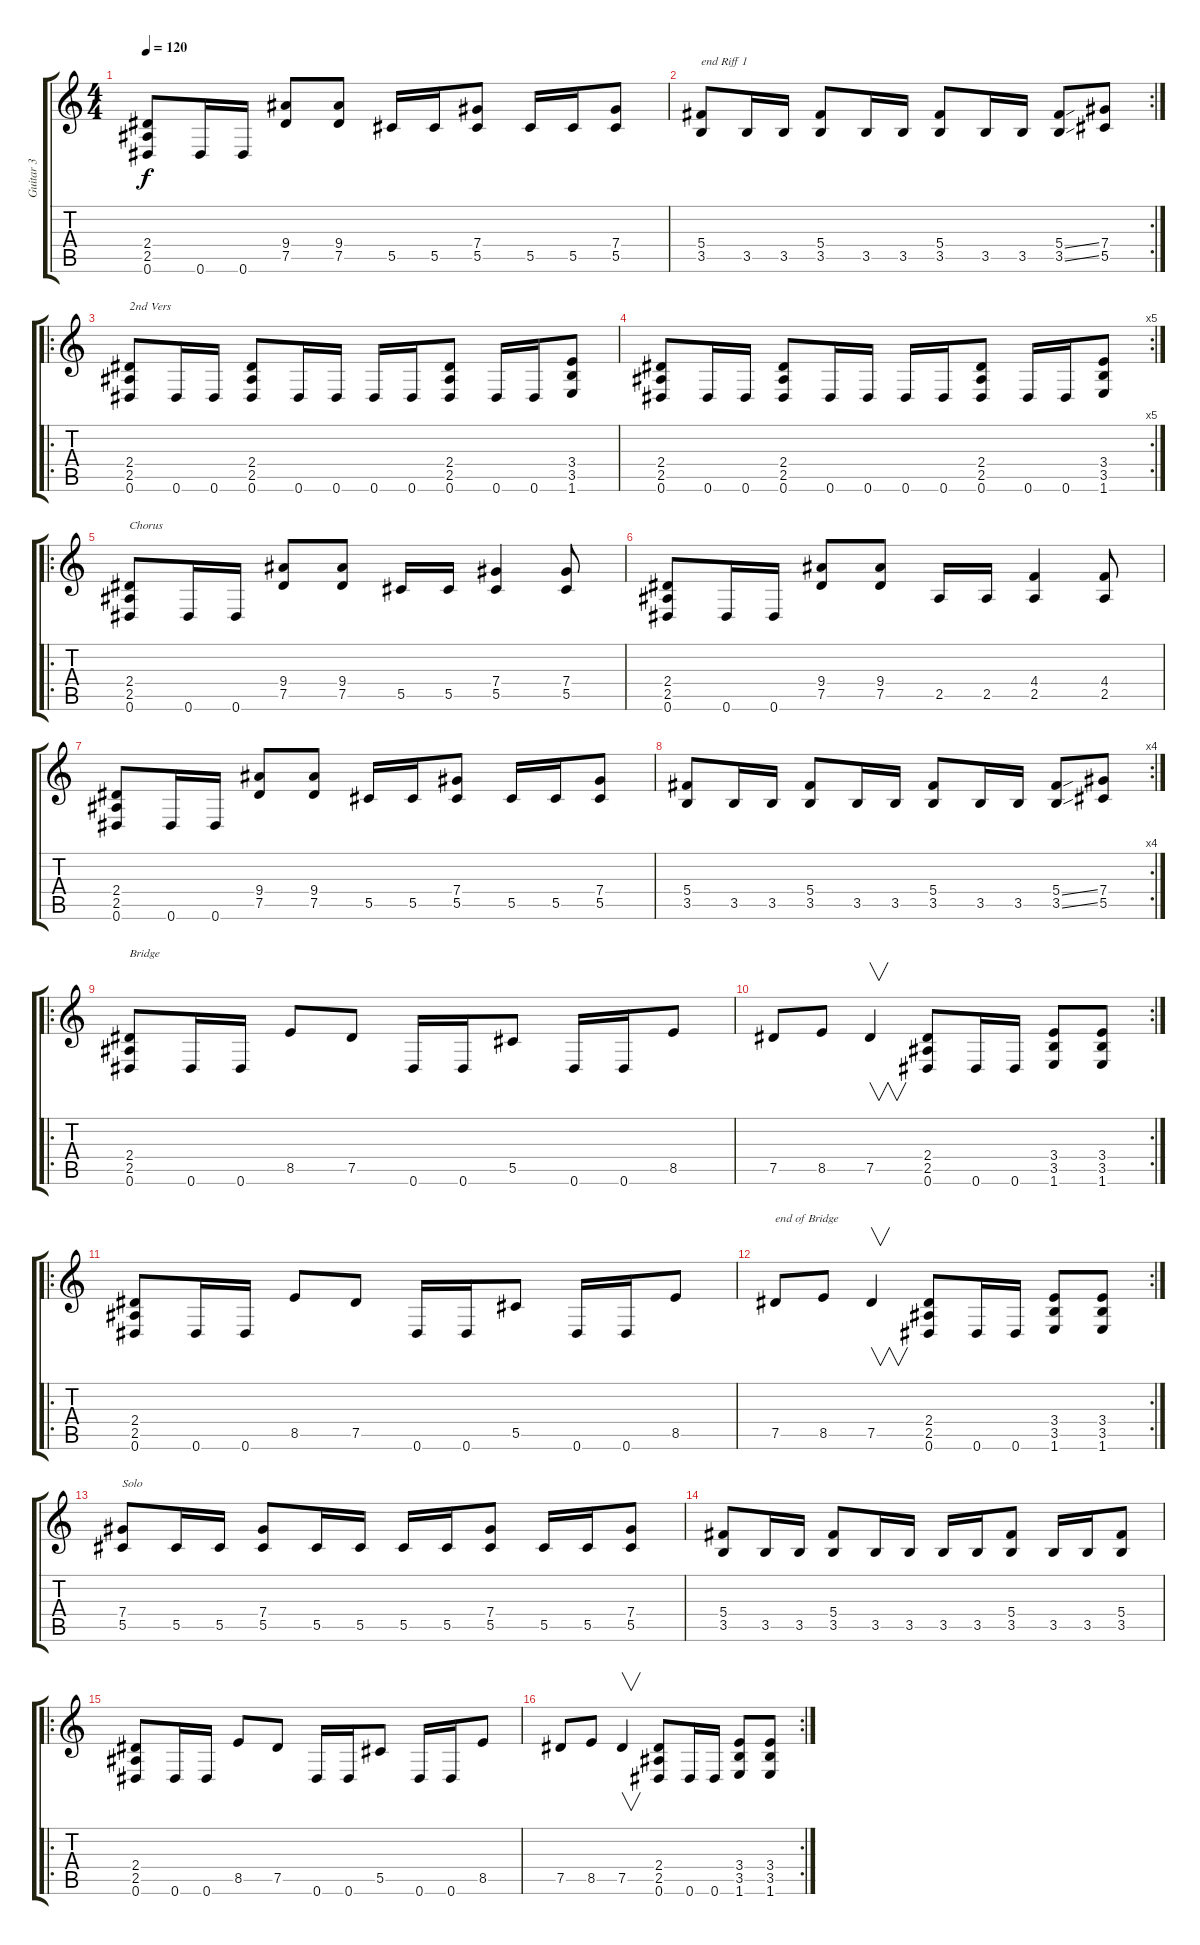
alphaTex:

\track ("Guitar 3" "Guitar 3") {instrument distortionguitar}
\staff {score tabs}
\tuning (Eb4 Bb3 Gb3 Db3 Ab2 Eb2) {hide}
\ts (4 4)
\tempo 120
\clef g2
\ks c
(2.4 2.5 0.6).8{dy f} 0.6.16 0.6.16 (9.4 7.5).8 (9.4 7.5).8 5.5.16 5.5.16 (7.4 5.5).8 5.5.16 5.5.16 (7.4 5.5).8 |
\rc 2
(5.4 3.5).8{txt "end Riff 1"} 3.5.16 3.5.16 (5.4 3.5).8 3.5.16 3.5.16 (5.4 3.5).8 3.5.16 3.5.16 (5.4{ss} 3.5{ss}).8 (7.4 5.5).8 |
\ro
(2.4 2.5 0.6).8{txt "2nd Vers"} 0.6.16 0.6.16 (2.4 2.5 0.6).8 0.6.16 0.6.16 0.6.16 0.6.16 (2.4 2.5 0.6).8 0.6.16 0.6.16 (3.4 3.5 1.6).8 |
\rc 5
(2.4 2.5 0.6).8 0.6.16 0.6.16 (2.4 2.5 0.6).8 0.6.16 0.6.16 0.6.16 0.6.16 (2.4 2.5 0.6).8 0.6.16 0.6.16 (3.4 3.5 1.6).8 |
\ro
(2.4 2.5 0.6).8{txt "Chorus"} 0.6.16 0.6.16 (9.4 7.5).8 (9.4 7.5).8 5.5.16 5.5.16 (7.4 5.5).4 (7.4 5.5).8 |
(2.4 2.5 0.6).8 0.6.16 0.6.16 (9.4 7.5).8 (9.4 7.5).8 2.5.16 2.5.16 (4.4 2.5).4 (4.4 2.5).8 |
(2.4 2.5 0.6).8 0.6.16 0.6.16 (9.4 7.5).8 (9.4 7.5).8 5.5.16 5.5.16 (7.4 5.5).8 5.5.16 5.5.16 (7.4 5.5).8 |
\rc 4
(5.4 3.5).8 3.5.16 3.5.16 (5.4 3.5).8 3.5.16 3.5.16 (5.4 3.5).8 3.5.16 3.5.16 (5.4{ss} 3.5{ss}).8 (7.4 5.5).8 |
\ro
(2.4 2.5 0.6).8{txt "Bridge"} 0.6.16 0.6.16 8.5.8 7.5.8 0.6.16 0.6.16 5.5.8 0.6.16 0.6.16 8.5.8 |
\rc 2
7.5.8 8.5.8 7.5.4{v} (2.4 2.5 0.6).8 0.6.16 0.6.16 (3.4 3.5 1.6).8 (3.4 3.5 1.6).8 |
\ro
(2.4 2.5 0.6).8 0.6.16 0.6.16 8.5.8 7.5.8 0.6.16 0.6.16 5.5.8 0.6.16 0.6.16 8.5.8 |
\rc 2
7.5.8{txt "end of Bridge"} 8.5.8 7.5.4{v} (2.4 2.5 0.6).8 0.6.16 0.6.16 (3.4 3.5 1.6).8 (3.4 3.5 1.6).8 |
(7.4 5.5).8{txt "Solo"} 5.5.16 5.5.16 (7.4 5.5).8 5.5.16 5.5.16 5.5.16 5.5.16 (7.4 5.5).8 5.5.16 5.5.16 (7.4 5.5).8 |
(5.4 3.5).8 3.5.16 3.5.16 (5.4 3.5).8 3.5.16 3.5.16 3.5.16 3.5.16 (5.4 3.5).8 3.5.16 3.5.16 (5.4 3.5).8 |
\ro
(2.4 2.5 0.6).8 0.6.16 0.6.16 8.5.8 7.5.8 0.6.16 0.6.16 5.5.8 0.6.16 0.6.16 8.5.8 |
\rc 2
7.5.8 8.5.8 7.5.4{v} (2.4 2.5 0.6).8 0.6.16 0.6.16 (3.4 3.5 1.6).8 (3.4 3.5 1.6).8
